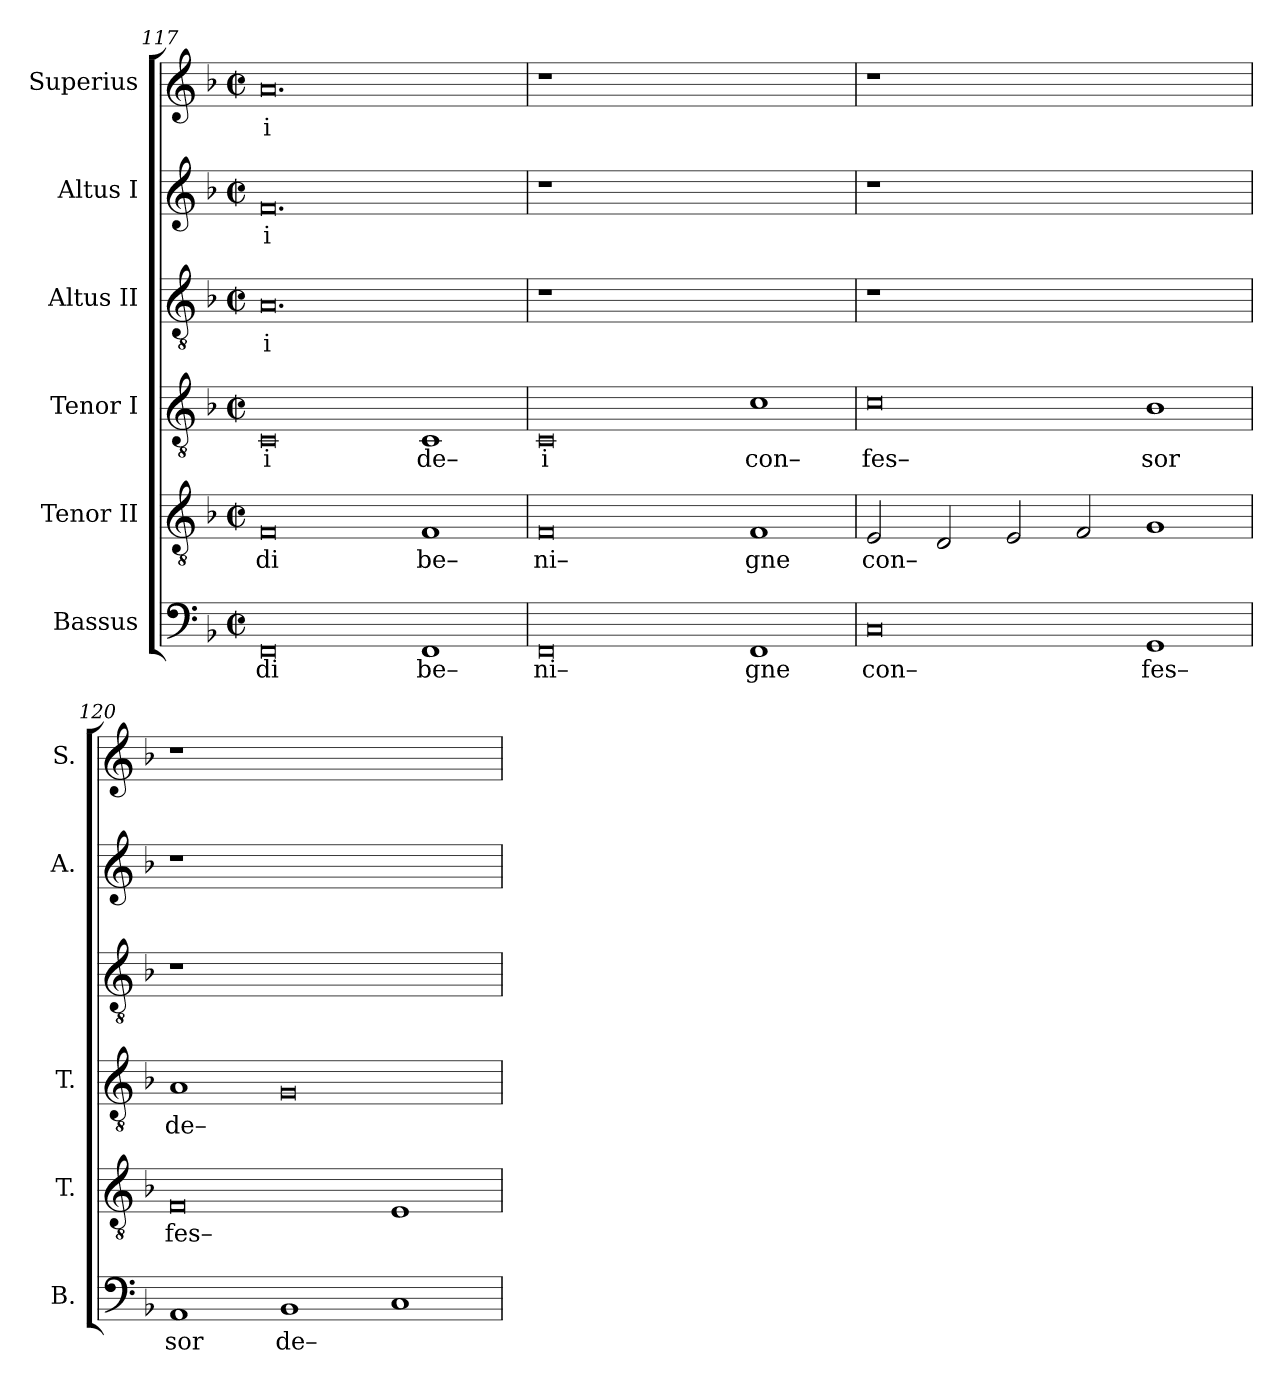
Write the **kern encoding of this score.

**kern	**text	**kern	**text	**kern	**text	**kern	**text	**kern	**text	**kern	**text
*part6	*part6	*part5	*part5	*part4	*part4	*part3	*part3	*part2	*part2	*part1	*part1
*staff6	*staff6	*staff5	*staff5	*staff4	*staff4	*staff3	*staff3	*staff2	*staff2	*staff1	*staff1
*I"Bassus	*	*I"Tenor II	*	*I"Tenor I	*	*I"Altus II	*	*I"Altus I	*	*I"Superius	*
*I'B.	*	*I'T.	*	*I'T.	*	*	*	*I'A.	*	*I'S.	*
*clefF4	*	*clefGv2	*	*clefGv2	*	*clefGv2	*	*clefG2	*	*clefG2	*
*	*	*ITrd7c12	*	*ITrd7c12	*	*ITrd7c12	*	*	*	*	*
*k[b-]	*	*k[b-]	*	*k[b-]	*	*k[b-]	*	*k[b-]	*	*k[b-]	*
*F:	*	*F:	*	*F:	*	*F:	*	*F:	*	*F:	*
*M2/2	*	*M2/2	*	*M2/2	*	*M2/2	*	*M2/2	*	*M2/2	*
*met(c|)	*	*met(c|)	*	*met(c|)	*	*met(c|)	*	*met(c|)	*	*met(c|)	*
=117	=117	=117	=117	=117	=117	=117	=117	=117	=117	=117	=117
!	!LO:LY:b:color=#000000	!	!	!	!	!	!	!	!	!	!
!	!	!	!LO:LY:b:color=#000000	!	!	!	!	!	!	!	!
!	!	!	!	!	!LO:LY:b:color=#000000	!	!	!	!	!	!
!	!	!	!	!	!	!	!LO:LY:b:color=#000000	!	!	!	!
!	!	!	!	!	!	!	!	!	!LO:LY:b:color=#000000	!	!
!	!	!	!	!	!	!	!	!	!	!	!LO:LY:b:color=#000000
0FFi	di	0FFi	di	0CCi	i	0.AAi	i	0.fi	i	0.ai	i
!	!LO:LY:b:color=#000000	!	!	!	!	!	!	!	!	!	!
!	!	!	!LO:LY:b:color=#000000	!	!	!	!	!	!	!	!
!	!	!	!	!	!LO:LY:b:color=#000000	!	!	!	!	!	!
1FFi	be–	1FFi	be–	1CCi	de–	.	.	.	.	.	.
=118	=118	=118	=118	=118	=118	=118	=118	=118	=118	=118	=118
!	!LO:LY:b:color=#000000	!	!	!	!	!	!	!	!	!	!
!	!	!	!LO:LY:b:color=#000000	!	!	!	!	!	!	!	!
!	!	!	!	!	!LO:LY:b:color=#000000	!LO:N:vis=1	!	!LO:N:vis=1	!	!LO:N:vis=1	!
0FFi	ni–	0FFi	ni–	0CCi	i	1r	.	1r	.	1r	.
.	.	.	.	.	.	0ryy	.	0ryy	.	0ryy	.
!	!LO:LY:b:color=#000000	!	!	!	!	!	!	!	!	!	!
!	!	!	!LO:LY:b:color=#000000	!	!	!	!	!	!	!	!
!	!	!	!	!	!LO:LY:b:color=#000000	!	!	!	!	!	!
1FFi	gne	1FFi	gne	1Ci	con–	.	.	.	.	.	.
!!LO:PB:g=z
=119	=119	=119	=119	=119	=119	=119	=119	=119	=119	=119	=119
!	!LO:LY:b:color=#000000	!	!	!	!	!	!	!	!	!	!
!	!	!	!LO:LY:b:color=#000000	!	!	!	!	!	!	!	!
!	!	!	!	!	!LO:LY:b:color=#000000	!LO:N:vis=1	!	!LO:N:vis=1	!	!LO:N:vis=1	!
0Ci	con–	2EEi/	con–	0Ci	fes–	1r	.	1r	.	1r	.
.	.	2DDi/	.	.	.	.	.	.	.	.	.
.	.	2EEi/	.	.	.	0ryy	.	0ryy	.	0ryy	.
.	.	2FFi/	.	.	.	.	.	.	.	.	.
!	!LO:LY:b:color=#000000	!	!	!	!	!	!	!	!	!	!
!	!	!	!	!	!LO:LY:b:color=#000000	!	!	!	!	!	!
1GGi	fes–	1GGi	.	1BB-i	sor	.	.	.	.	.	.
=120	=120	=120	=120	=120	=120	=120	=120	=120	=120	=120	=120
!	!LO:LY:b:color=#000000	!	!	!	!	!	!	!	!	!	!
!	!	!	!LO:LY:b:color=#000000	!	!	!	!	!	!	!	!
!	!	!	!	!	!LO:LY:b:color=#000000	!LO:N:vis=1	!	!LO:N:vis=1	!	!LO:N:vis=1	!
1AAi	sor	0FFi	fes–	1AAi	de–	1r	.	1r	.	1r	.
!	!LO:LY:b:color=#000000	!	!	!	!	!	!	!	!	!	!
1BB-i	de–	.	.	0GGi	.	0ryy	.	0ryy	.	0ryy	.
1Ci	.	1EEi	.	.	.	.	.	.	.	.	.
=	=	=	=	=	=	=	=	=	=	=	=
*-	*-	*-	*-	*-	*-	*-	*-	*-	*-	*-	*-
